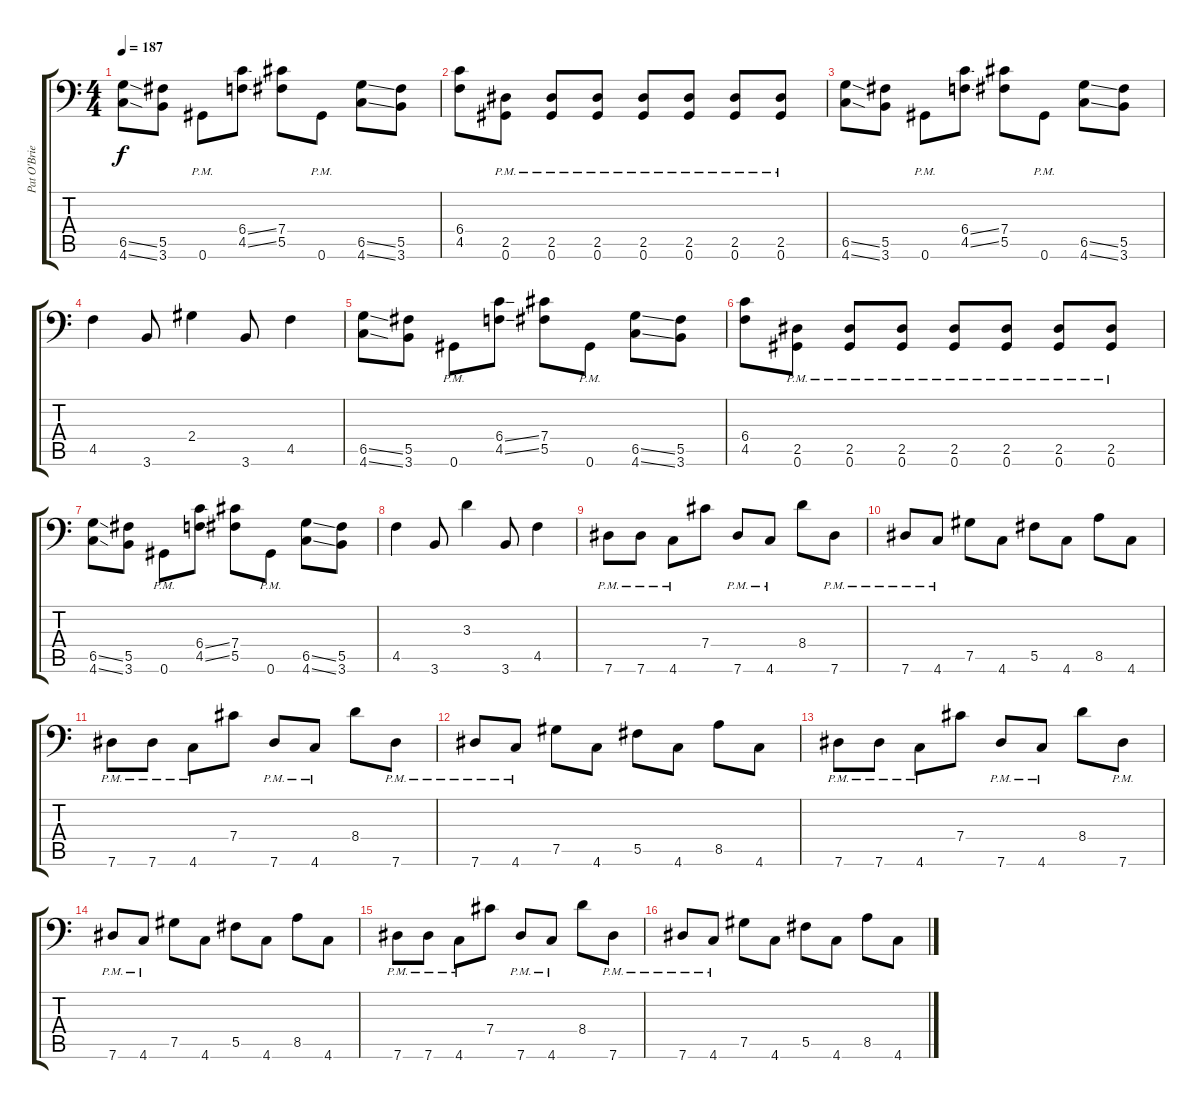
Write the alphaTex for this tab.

\track ("Pat O'Brien - Guitar" "Pat O'Brie") {instrument distortionguitar}
\staff {score tabs}
\tuning (Ab3 Eb3 B2 Gb2 Db2 Ab1) {hide}
\ts (4 4)
\tempo 187
\clef f4
\ks c
(6.5{ss} 4.6{ss}).8{dy f} (5.5 3.6).8 0.6{pm}.8 (6.4{ss} 4.5{ss}).8 (7.4 5.5).8 0.6{pm}.8 (6.5{ss} 4.6{ss}).8 (5.5 3.6).8 |
(6.4 4.5).8 (2.5{pm} 0.6{pm}).8 (2.5{pm} 0.6{pm}).8 (2.5{pm} 0.6{pm}).8 (2.5{pm} 0.6{pm}).8 (2.5{pm} 0.6{pm}).8 (2.5{pm} 0.6{pm}).8 (2.5{pm} 0.6{pm}).8 |
(6.5{ss} 4.6{ss}).8 (5.5 3.6).8 0.6{pm}.8 (6.4{ss} 4.5{ss}).8 (7.4 5.5).8 0.6{pm}.8 (6.5{ss} 4.6{ss}).8 (5.5 3.6).8 |
4.5.4 3.6.8 2.4.4 3.6.8 4.5.4 |
(6.5{ss} 4.6{ss}).8 (5.5 3.6).8 0.6{pm}.8 (6.4{ss} 4.5{ss}).8 (7.4 5.5).8 0.6{pm}.8 (6.5{ss} 4.6{ss}).8 (5.5 3.6).8 |
(6.4 4.5).8 (2.5{pm} 0.6{pm}).8 (2.5{pm} 0.6{pm}).8 (2.5{pm} 0.6{pm}).8 (2.5{pm} 0.6{pm}).8 (2.5{pm} 0.6{pm}).8 (2.5{pm} 0.6{pm}).8 (2.5{pm} 0.6{pm}).8 |
(6.5{ss} 4.6{ss}).8 (5.5 3.6).8 0.6{pm}.8 (6.4{ss} 4.5{ss}).8 (7.4 5.5).8 0.6{pm}.8 (6.5{ss} 4.6{ss}).8 (5.5 3.6).8 |
4.5.4 3.6.8 3.3.4 3.6.8 4.5.4 |
7.6{pm}.8 7.6{pm}.8 4.6{pm}.8 7.4.8 7.6{pm}.8 4.6{pm}.8 8.4.8 7.6{pm}.8 |
7.6{pm}.8 4.6{pm}.8 7.5.8 4.6.8 5.5.8 4.6.8 8.5.8 4.6.8 |
7.6{pm}.8 7.6{pm}.8 4.6{pm}.8 7.4.8 7.6{pm}.8 4.6{pm}.8 8.4.8 7.6{pm}.8 |
7.6{pm}.8 4.6{pm}.8 7.5.8 4.6.8 5.5.8 4.6.8 8.5.8 4.6.8 |
7.6{pm}.8 7.6{pm}.8 4.6{pm}.8 7.4.8 7.6{pm}.8 4.6{pm}.8 8.4.8 7.6{pm}.8 |
7.6{pm}.8 4.6{pm}.8 7.5.8 4.6.8 5.5.8 4.6.8 8.5.8 4.6.8 |
7.6{pm}.8 7.6{pm}.8 4.6{pm}.8 7.4.8 7.6{pm}.8 4.6{pm}.8 8.4.8 7.6{pm}.8 |
7.6{pm}.8 4.6{pm}.8 7.5.8 4.6.8 5.5.8 4.6.8 8.5.8 4.6.8
